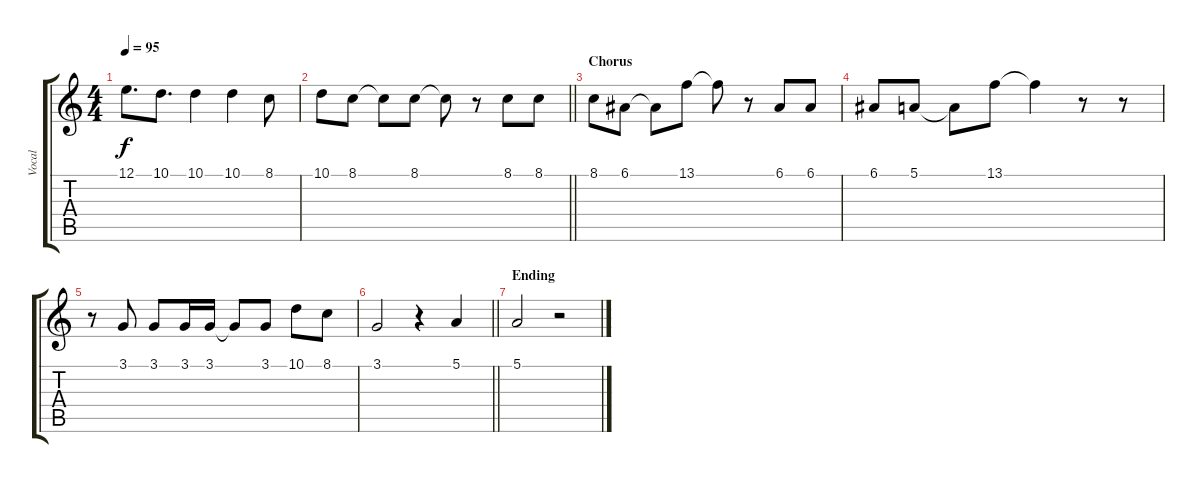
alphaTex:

\track ("Vocal" "Vocal") {instrument flute}
\staff {score tabs}
\tuning (E4 B3 G3 D3 A2 E2) {hide}
\ts (4 4)
\tempo 95
\clef g2
\ks c
12.1.8{d dy f} 10.1.8{d} 10.1.4 10.1.4 8.1.8 |
\barLineRight lightlight
10.1.8 8.1.8 8.1{t}.8 8.1.8 8.1{t}.8 r.8 8.1.8 8.1.8 |
\section ("" "Chorus")
8.1.8 6.1.8 6.1{t}.8 13.1.8 13.1{t}.8 r.8 6.1.8 6.1.8 |
6.1.8 5.1.8 5.1{t}.8 13.1.8 13.1{t}.4 r.8 r.8 |
r.8 3.1.8 3.1.8 3.1.16 3.1.16 3.1{t}.8 3.1.8 10.1.8 8.1.8 |
\barLineRight lightlight
3.1.2 r.4 5.1.4 |
\section ("" "Ending")
5.1.2 r.2
